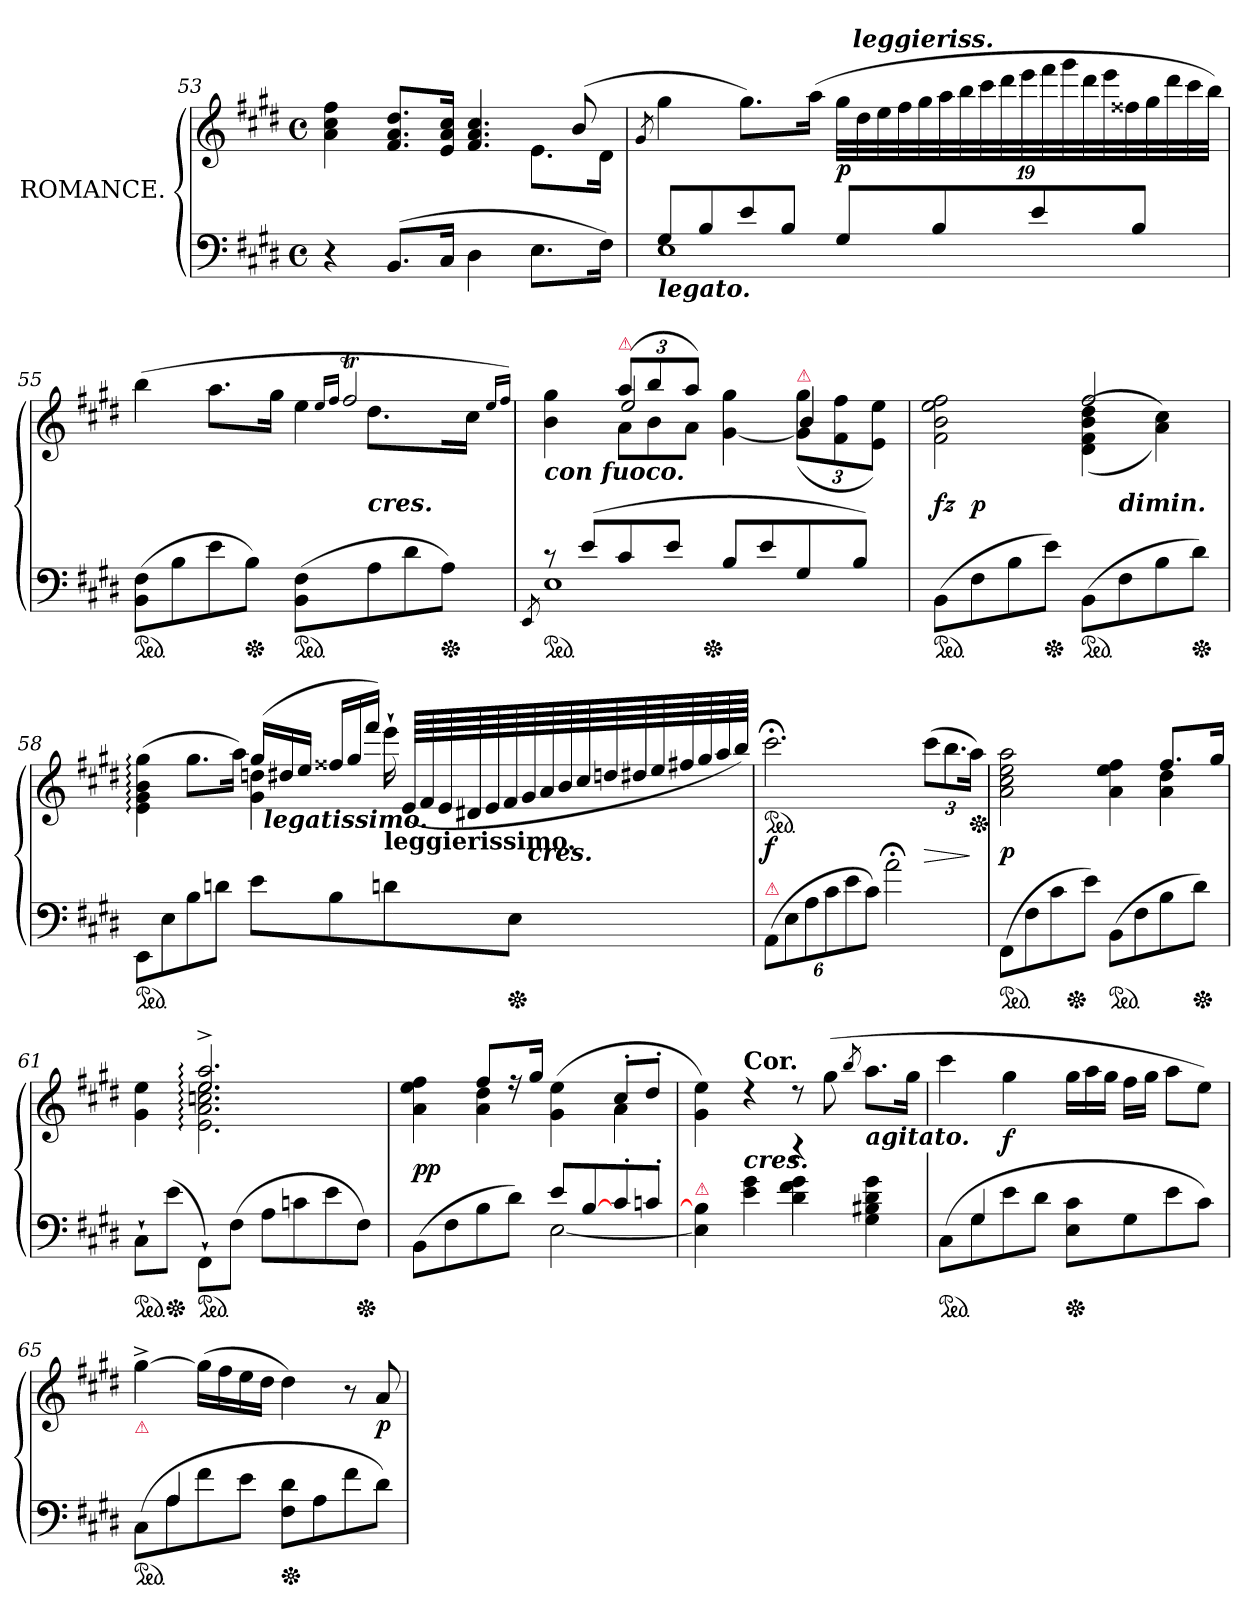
**kern	**kern	**dynam
*part1	*part1	*part1
*staff2	*staff1	*staff1/2
*I"ROMANCE.	*	*
*clefF4	*clefG2	*
*k[f#c#g#d#]	*k[f#c#g#d#]	*
*E:	*E:	*
*M4/4	*M4/4	*
*met(c)	*met(c)	*
=53	=53	=53
*	*^	*
4r	4a! 4cc#! 4ff#!	2.ryy	.
(>8.BB!L	8.f#! 8.a! 8.dd#!L	.	.
16C#!Jk	16e! 16a! 16cc#!Jk	.	.
4D#!	4.f#! 4.a! 4.cc#!	.	.
8.E!\L	.	8.e!\L	.
.	(>8b	.	.
16F#!Jk)	.	16d#!Jk	.
*	*v	*v	*
=54	=54	=54
.	8qg#/	.
*^	*	*
!LO:TX:b:Bi:t=legato.	!	!	!
8G#L	1E	4gg#	.
8B	.	.	.
8e	.	8.gg#L)	.
8BJ	.	.	.
.	.	(>16aaJk	.
8G#L	.	38gg#LLL	p
!	!	!LO:TX:a:Bi:t=leggieriss.	!
.	.	38dd#	.
.	.	38ee	.
.	.	38ff#	.
.	.	38gg#	.
8B	.	.	.
.	.	38aa	.
.	.	38bb	.
.	.	38ccc#	.
.	.	38ddd#	.
.	.	38eee	.
8e	.	.	.
.	.	38fff#	.
.	.	38ggg#	.
.	.	38ddd#	.
.	.	38eee	.
.	.	38ff##X	.
8BJ	.	.	.
.	.	38gg#	.
.	.	38ddd#	.
.	.	38ccc#	.
.	.	38bbJJJ)	.
*v	*v	*	*
=55	=55	=55
*	*^	*
*ped	*	*	*
(>8BB 8F#L	2ryy	(>4bb	.
8B	.	.	.
8e	.	8.aaL	.
*Xped	*	*	*
8BJ)	.	.	.
.	.	16gg#Jk	.
!	!	!LO:N:vis=4	!
*ped	*	*	*
(>8BB 8F#L	16ryy	8ee	.
.	16qeeLL	.	.
.	16qff#JJ	.	.
!	!LO:N:vis=2	!	!
.	4.ff#T	.	.
!	!	!LO:TX:c:Bi:t=cres.	!
!	!	!LO:N:vis=8.	!
8A	.	4dd#L	.
8d#	.	.	.
*Xped	*	*	*
8AJ)	.	16ryy	.
.	16ryy	16cc#Jk	.
.	.	16qqee/LL	.
.	.	16qqff#/JJ)	.
*	*v	*v	*
=56	=56	=56
*^	*	*
.	8qEE/	.	.
*	*	*^	*
*	*	*	*^	*
!	!	!LO:TX:b:Bi:t=con fuoco.	!	!	!
*ped	*	*	*	*	*
*	*	*	*	*^	*
8rc	1E	4ryy	4ryy	4b 4gg#	3ryy	.
(<8eL	.	.	.	.	.	.
*	*	*	*Xtuplet	*	*	*
!	!	!LO:TX:a:color=crimson:t=⚠	!	!	!	!
8c#	.	(>12aaL	12aL	2ee	.	.
.	.	12bb	12b	.	12.ryy	.
8eJ	.	.	.	.	.	.
.	.	12aaJ)	12aJ	.	.	.
*Xped	*	*	*	*	*	*
.	.	.	.	.	3ryy	.
8BL	.	2ryy	[4g# 4gg#	.	.	.
8e	.	.	.	.	.	.
*	*	*	*tuplet	*	*	*
!	!	!	!LO:TX:a:color=crimson:t=⚠	!	!	!
8G#	.	.	(>12g#] 12gg#L	4b	.	.
.	.	.	.	.	6ryy	.
.	.	.	12f# 12ff#	.	.	.
8BJ)	.	.	.	.	.	.
.	.	.	12e 12eeJ)	.	.	.
.	.	.	.	.	24ryy	.
*v	*v	*	*	*	*	*
=57	=57	=57	=57	=57	=57
*ped	*	*	*	*	*
(>8BBL	2f# 2b 2ee 2ff#	2ryy	8ryy	2ryy	fz
8F#	.	.	2..ryy	.	p
8B	.	.	.	.	.
*Xped	*	*	*	*	*
8eJ)	.	.	.	.	.
*ped	*	*	*	*	*
(>8BBL	2ff#	(<(>4d# 4f# 4b 4dd#	.	8ryy	.
!	!	!	!	!LO:TX:c:Bi:t=dimin.	!
8F#	.	.	.	4.ryy	.
8B	.	4a 4cc#))	.	.	.
*Xped	*	*	*	*	*
8d#J)	.	.	.	.	.
*	*	*v	*v	*v	*
=58	=58	=58	=58
*ped	*	*	*
8EEL	2ryy	(>4e: 4g#: 4b: 4gg#:	.
8E	.	.	.
8B	.	8.gg#L	.
8dnJ	.	.	.
.	.	16aaJk)	.
*	*Xtuplet	*	*
8eL	(>24gg#LL	4g# 4ddn	.
!	!LO:TX:b:Bi:t=legatissimo.	!	!
.	24dd#X	.	.
.	24eeJJ	.	.
8B	24ff##XLL	.	.
.	24gg#	.	.
.	24fff#JJ)	.	.
!	!LO:TX:b:B:t=leggierissimo.	!	!
8dn	16eee`\	4ryy	.
.	(<272%3e!/LLLL	.	.
.	272%3f#!/	.	.
.	272%3e!/	.	.
.	272%3d#X!/	.	.
.	272%3e!/	.	.
.	272%3f#!/	.	.
*Xped	*	*	*
8EJ	.	.	.
.	272%3g#!/	.	.
!	!LO:TX:c:Bi:t=cres.	!	!
.	272%3a!/	.	.
.	272%3b!/	.	.
.	272%3cc#!/	.	.
.	272%3ddn!/	.	.
.	272%3dd#X!/	.	.
.	272%3ee!/	.	.
.	272%3ff#X!/	.	.
.	272%3gg#!/	.	.
.	272%3aa!/	.	.
.	272%3bb!/JJJJ)	.	.
*	*v	*v	*
=59	=59	=59
!LO:TX:a:color=crimson:t=⚠	!	!
*	*ped	*
(12AAL	2.ccc#;<	f
12E	.	.
12A	.	.
12c#	.	.
12e	.	.
12c#J)	.	.
2a;\	.	.
*	*tuplet	*
.	(>12ccc#\L	>
.	12.bb\	.
*	*Xped	*
.	24aa\Jk)	]
=60	=60	=60
*	*^	*
*ped	*	*	*
*	*	*^	*
(>8FF#L	2.ryy	2a 2cc# 2ee 2aa	4ryy	p
8F#	.	.	.	.
8c#	.	.	16ryy	.
*Xped	*	*	*	*
.	.	.	2ryy	.
8eJ)	.	.	.	.
*ped	*	*	*	*
(>8BBL	.	4a 4ee 4ff#	.	.
8F#	.	.	.	.
8B	8.ff#L	4a 4dd#	.	.
.	.	.	8.ryy	.
*Xped	*	*	*	*
8d#J)	.	.	.	.
.	16gg#Jk	.	.	.
*	*	*v	*v	*
=61	=61	=61	=61
*ped	*	*	*
8C#`L	4ryy	4g# 4ee	.
*Xped	*	*	*
(>8eJ	.	.	.
*ped	*	*	*
8FF#`\L)	2.ee:^ 2.aa:^	2.e: 2.a: 2.ccn: 2.ee:	.
(>8F#J	.	.	.
8AL	.	.	.
8cn	.	.	.
8e	.	.	.
*Xped	*	*	*
8F#J)	.	.	.
=62	=62	=62	=62
*^	*	*	*
2ryy	(>8BBL	4ryy	4a 4ee 4ff#	pp
.	8F#	.	.	.
.	8B	8ff#L	4a 4dd#	.
.	8d#J)	16rff	.	.
.	.	16gg#Jk	.	.
8eL	[2E	(>4g#\ 4ee\	4ryy	.
[8B	.	.	.	.
8c#'<	.	8cc#'L	4a	.
8cn'<J	.	8dd#'J	.	.
*	*	*v	*v	*
=63	=63	=63	=63
!LO:TX:a:color=crimson:t=⚠	!	!	!
4E] 4B]	4ryy	4g# 4ee)	.
!	!	!LO:TX:c:Bi:t=cres.	!
!	!	!LO:TX:a:B:t=Cor.	!
4ryy	4e!\ 4g#!\	4rdd	.
4r	4d#!\ 4f#!\ 4g#!\	8rdd	.
.	.	(>8gg#\	.
.	.	8qbb/	.
!	!	!LO:TX:b:Bi:t=agitato.	!
4ryy	4G#!\ 4B#X!\ 4d#!\ 4g#!\	8.aa\L	.
.	.	16gg#\Jk	.
=64	=64	=64	=64
*ped	*	*	*
8ryy	(>8C#L	4ccc#	.
4G#	8G#	.	.
.	8e	4gg#	f
8ryy	8d#J	.	.
*	*	*Xtuplet	*
*Xped	*	*	*
2ryy	8E 8c#L	24gg#LL	.
.	.	24aa	.
.	.	24gg#JJ	.
.	8G#	16ff#LL	.
.	.	16gg#JJ	.
.	8e	8aaL	.
.	8c#J)	8eeJ)	.
=65	=65	=65	=65
!	!	!LO:TX:b:color=crimson:t=⚠	!
*ped	*	*	*
8ryy	(>8C#L	[4gg#^<	.
4A	8A	.	.
.	8f#	(>16gg#LL]	.
.	.	16ff#	.
8ryy	8eJ	16ee	.
.	.	16dd#JJ	.
*Xped	*	*	*
2ryy	8F# 8d#L	4dd#)	.
.	8A	.	.
.	8f#	8r	.
.	8d#J)	8a	p
*v	*v	*	*
=	=	=
*-	*-	*-
